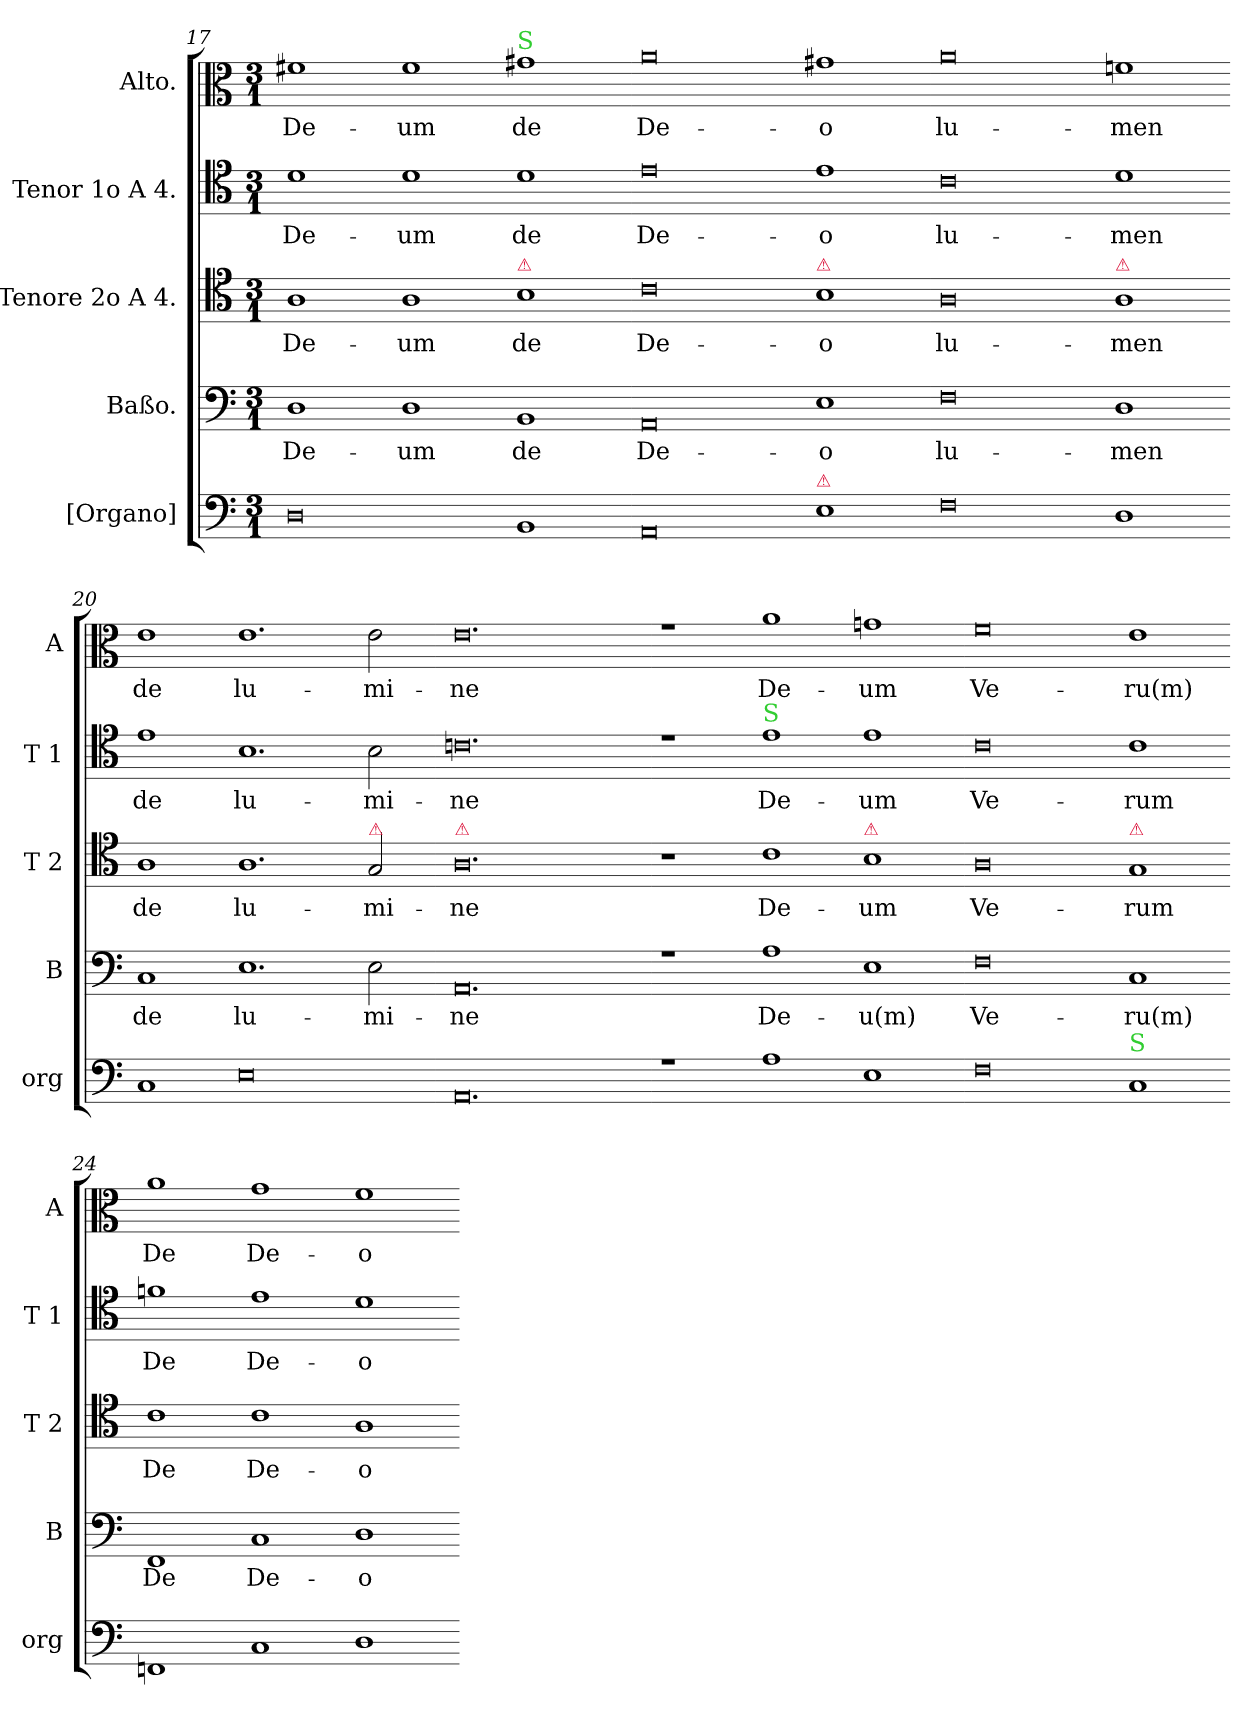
**kern	**kern	**text	**kern	**text	**kern	**text	**kern	**text
*part5	*part4	*part4	*part3	*part3	*part2	*part2	*part1	*part1
*staff5	*staff4	*staff4	*staff3	*staff3	*staff2	*staff2	*staff1	*staff1
*I"[Organo]	*I"Baßo.	*	*I"Tenore 2o A 4.	*	*I"Tenor 1o A 4.	*	*I"Alto.	*
*I'org	*I'B	*	*I'T 2	*	*I'T 1	*	*I'A	*
*clefF4	*clefF4	*	*clefC4	*	*clefC4	*	*clefC3	*
*k[]	*k[]	*	*k[]	*	*k[]	*	*k[]	*
*M3/1	*M3/1	*	*M3/1	*	*M3/1	*	*M3/1	*
=17	=17	=17	=17	=17	=17	=17	=17	=17
0D	1D	De-	1A	De-	1d	De-	1f#X	De-
.	1D	-um	1A	-um	1d	-um	1f#	-um
!	!	!	!	!	!	!	!LO:TX:a:color=limegreen:t=S	!
!	!	!	!LO:TX:a:color=crimson:t=⚠	!	!	!	!	!
1BB	1BB	de	1B	de	1d	de	1g#X	de
=18-	=18-	=18-	=18-	=18-	=18-	=18-	=18-	=18-
0AA	0AA	De-	0c	De-	0e	De-	0a	De-
!	!	!	!LO:TX:a:color=crimson:t=⚠	!	!	!	!	!
!LO:TX:a:color=crimson:t=⚠	!	!	!	!	!	!	!	!
1E	1E	-o	1B	-o	1e	-o	1g#X	-o
=19-	=19-	=19-	=19-	=19-	=19-	=19-	=19-	=19-
0F	0F	lu-	0A	lu-	0c	lu-	0a	lu-
!	!	!	!LO:TX:a:color=crimson:t=⚠	!	!	!	!	!
1D	1D	-men	1A	-men	1d	-men	1fn	-men
=20-	=20-	=20-	=20-	=20-	=20-	=20-	=20-	=20-
1C	1C	de	1A	de	1e	de	1e	de
0E	1.E	lu-	1.A	lu-	1.B	lu-	1.e	lu-
!	!	!	!LO:TX:a:color=crimson:t=⚠	!	!	!	!	!
.	2E\	-mi-	2G/	-mi-	2B\	-mi-	2e\	-mi-
=21-	=21-	=21-	=21-	=21-	=21-	=21-	=21-	=21-
!	!	!	!LO:TX:a:color=crimson:t=⚠	!	!	!	!	!
0.AA	0.AA	-ne	0.A	-ne	0.cn	-ne	0.e	-ne
=22-	=22-	=22-	=22-	=22-	=22-	=22-	=22-	=22-
1rA	1rA	.	1r	.	1re	.	1rg	.
!	!	!	!	!	!LO:TX:a:color=limegreen:t=S	!	!	!
1A	1A	De-	1c	De-	1e	De-	1a	De-
!	!	!	!LO:TX:a:color=crimson:t=⚠	!	!	!	!	!
1E	1E	-u(m)	1B	-um	1e	-um	1gn	-um
=23-	=23-	=23-	=23-	=23-	=23-	=23-	=23-	=23-
0F	0F	Ve-	0A	Ve-	0c	Ve-	0f	Ve-
!	!	!	!LO:TX:a:color=crimson:t=⚠	!	!	!	!	!
!LO:TX:a:color=limegreen:t=S	!	!	!	!	!	!	!	!
1C	1C	-ru(m)	1G	-rum	1c	-rum	1e	-ru(m)
=24-	=24-	=24-	=24-	=24-	=24-	=24-	=24-	=24-
1FFn	1FF	De	1c	De	1fn	De	1a	De
1C	1C	De-	1c	De-	1e	De-	1g	De-
1D	1D	-o	1A	-o	1d	-o	1f	-o
=-	=-	=-	=-	=-	=-	=-	=-	=-
*-	*-	*-	*-	*-	*-	*-	*-	*-
